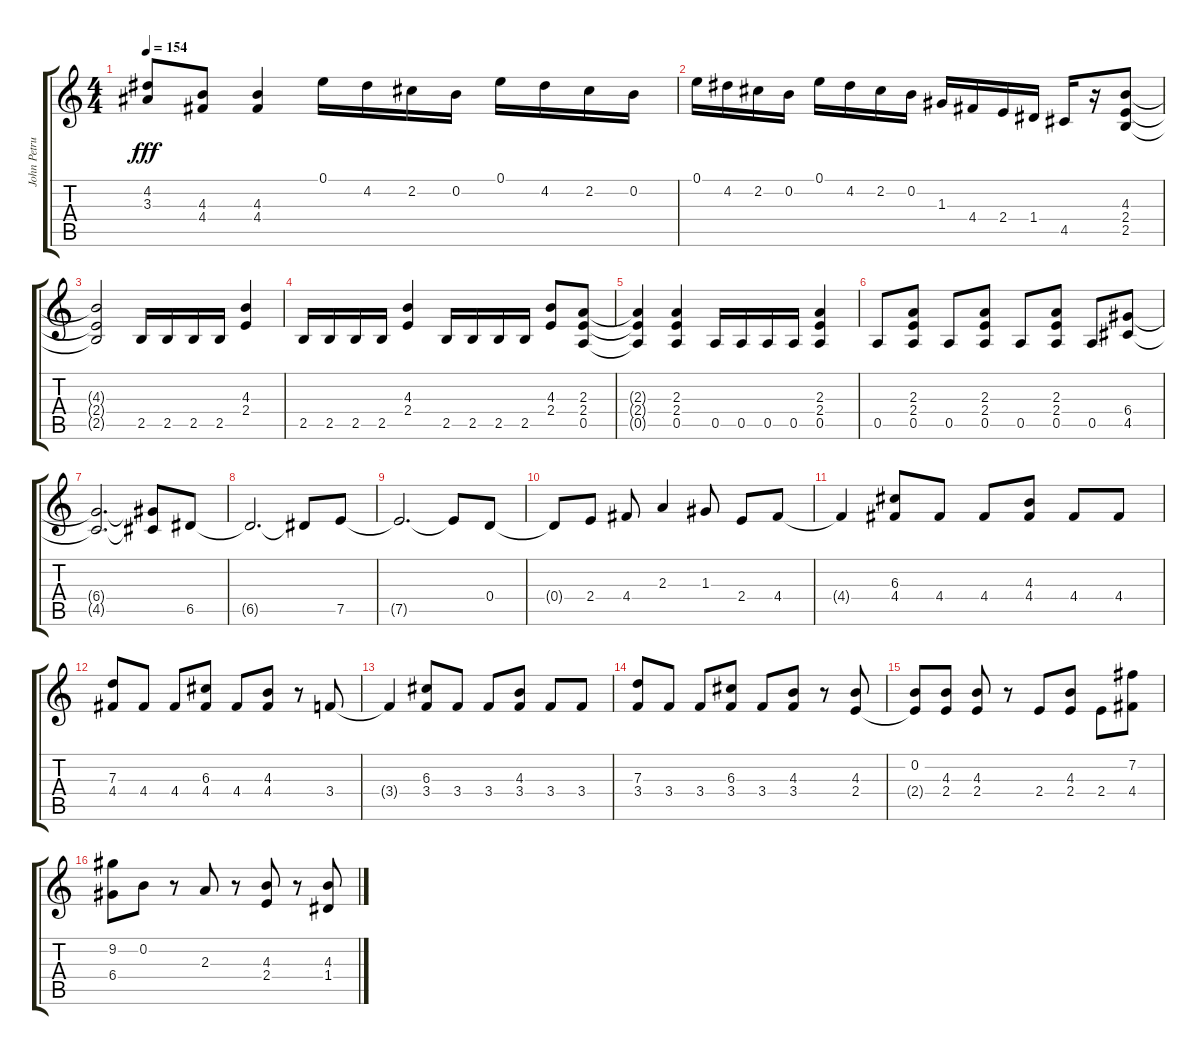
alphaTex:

\track ("John Petrucci Lead" "John Petru") {instrument distortionguitar}
\staff {score tabs}
\tuning (E4 B3 G3 D3 A2 E2) {hide}
\ts (4 4)
\tempo 154
\clef g2
\ks c
(4.2{t} 3.3{t}).8{dy fff} (4.3 4.4).8 (4.3 4.4).4 0.1.16 4.2.16 2.2.16 0.2.16 0.1.16 4.2.16 2.2.16 0.2.16 |
0.1.16 4.2.16 2.2.16 0.2.16 0.1.16 4.2.16 2.2.16 0.2.16 1.3.16 4.4.16 2.4.16 1.4.16 4.5.16 r.16 (4.3 2.4 2.5).8 |
(4.3{t} 2.4{t} 2.5{t}).2 2.5.16 2.5.16 2.5.16 2.5.16 (4.3 2.4).4 |
2.5.16 2.5.16 2.5.16 2.5.16 (4.3 2.4).4 2.5.16 2.5.16 2.5.16 2.5.16 (4.3 2.4).8 (2.3 2.4 0.5).8 |
(2.3{t} 2.4{t} 0.5{t}).4 (2.3 2.4 0.5).4 0.5.16 0.5.16 0.5.16 0.5.16 (2.3 2.4 0.5).4 |
0.5.8 (2.3 2.4 0.5).8 0.5.8 (2.3 2.4 0.5).8 0.5.8 (2.3 2.4 0.5).8 0.5.8 (6.4 4.5).8 |
(6.4{t} 4.5{t}).2{d} (6.4{t} 4.5{t}).8 6.5.8 |
6.5{t}.2{d} 6.5{t}.8 7.5.8 |
7.5{t}.2{d} 7.5{t}.8 0.4.8 |
0.4{t}.8 2.4.8 4.4.8 2.3.4 1.3.8 2.4.8 4.4.8 |
4.4{t}.4 (6.3 4.4).8 4.4.8 4.4.8 (4.3 4.4).8 4.4.8 4.4.8 |
(7.3 4.4).8 4.4.8 4.4.8 (6.3 4.4).8 4.4.8 (4.3 4.4).8 r.8 3.4.8 |
3.4{t}.4 (6.3 3.4).8 3.4.8 3.4.8 (4.3 3.4).8 3.4.8 3.4.8 |
(7.3 3.4).8 3.4.8 3.4.8 (6.3 3.4).8 3.4.8 (4.3 3.4).8 r.8 (4.3 2.4).8 |
(0.2 2.4{t}).8 (4.3 2.4).8 (4.3 2.4).8 r.8 2.4.8 (4.3 2.4).8 2.4.8 (7.2 4.4).8 |
(9.2 6.4).8 0.2.8 r.8 2.3.8 r.8 (4.3 2.4).8 r.8 (4.3 1.4).8
